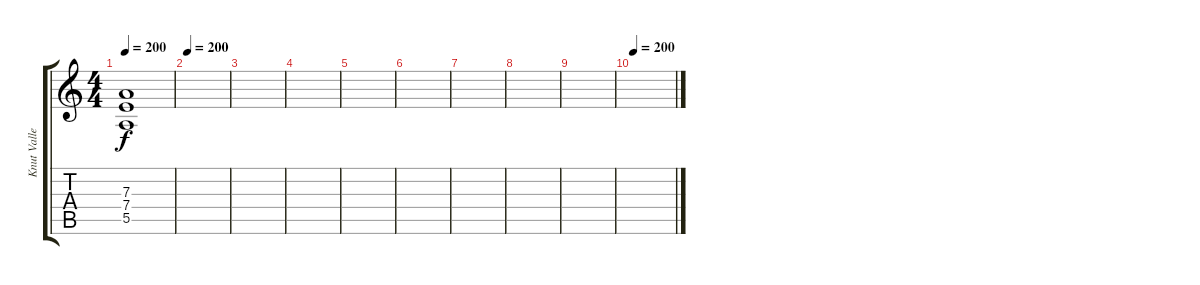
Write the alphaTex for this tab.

\track ("Knut Valle" "Knut Valle") {instrument distortionguitar}
\staff {score tabs}
\tuning (B3 Gb3 D3 A2 E2 B1) {hide}
\ts (4 4)
\tempo 200
\clef g2
\ks c
(7.3 7.4 5.5).1{dy f} |
\tempo 200
|
|
|
|
|
|
|
|
\tempo 200
